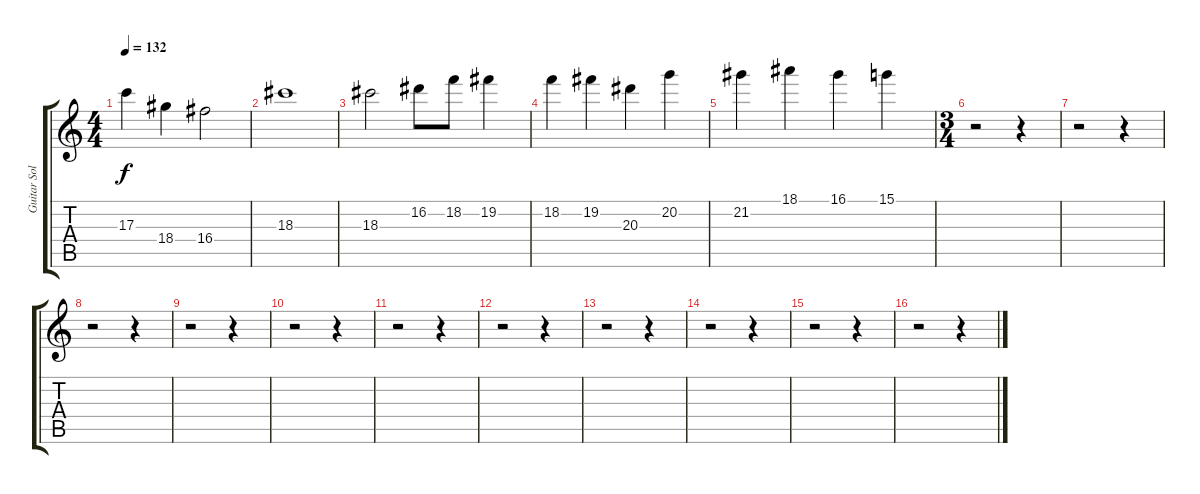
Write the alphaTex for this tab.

\track ("Guitar Solo" "Guitar Sol") {instrument overdrivenguitar}
\staff {score tabs}
\tuning (E4 B3 G3 D3 A2 E2) {hide}
\ts (4 4)
\tempo 132
\clef g2
\ks c
17.3.4{dy f} 18.4.4 16.4.2 |
18.3.1 |
18.3.2 16.2.8 18.2.8 19.2.4 |
18.2.4 19.2.4 20.3.4 20.2.4 |
21.2.4 18.1.4 16.1.4 15.1.4 |
\ts (3 4)
r.2 r.4 |
r.2 r.4 |
r.2 r.4 |
r.2 r.4 |
r.2 r.4 |
r.2 r.4 |
r.2 r.4 |
r.2 r.4 |
r.2 r.4 |
r.2 r.4 |
r.2 r.4
